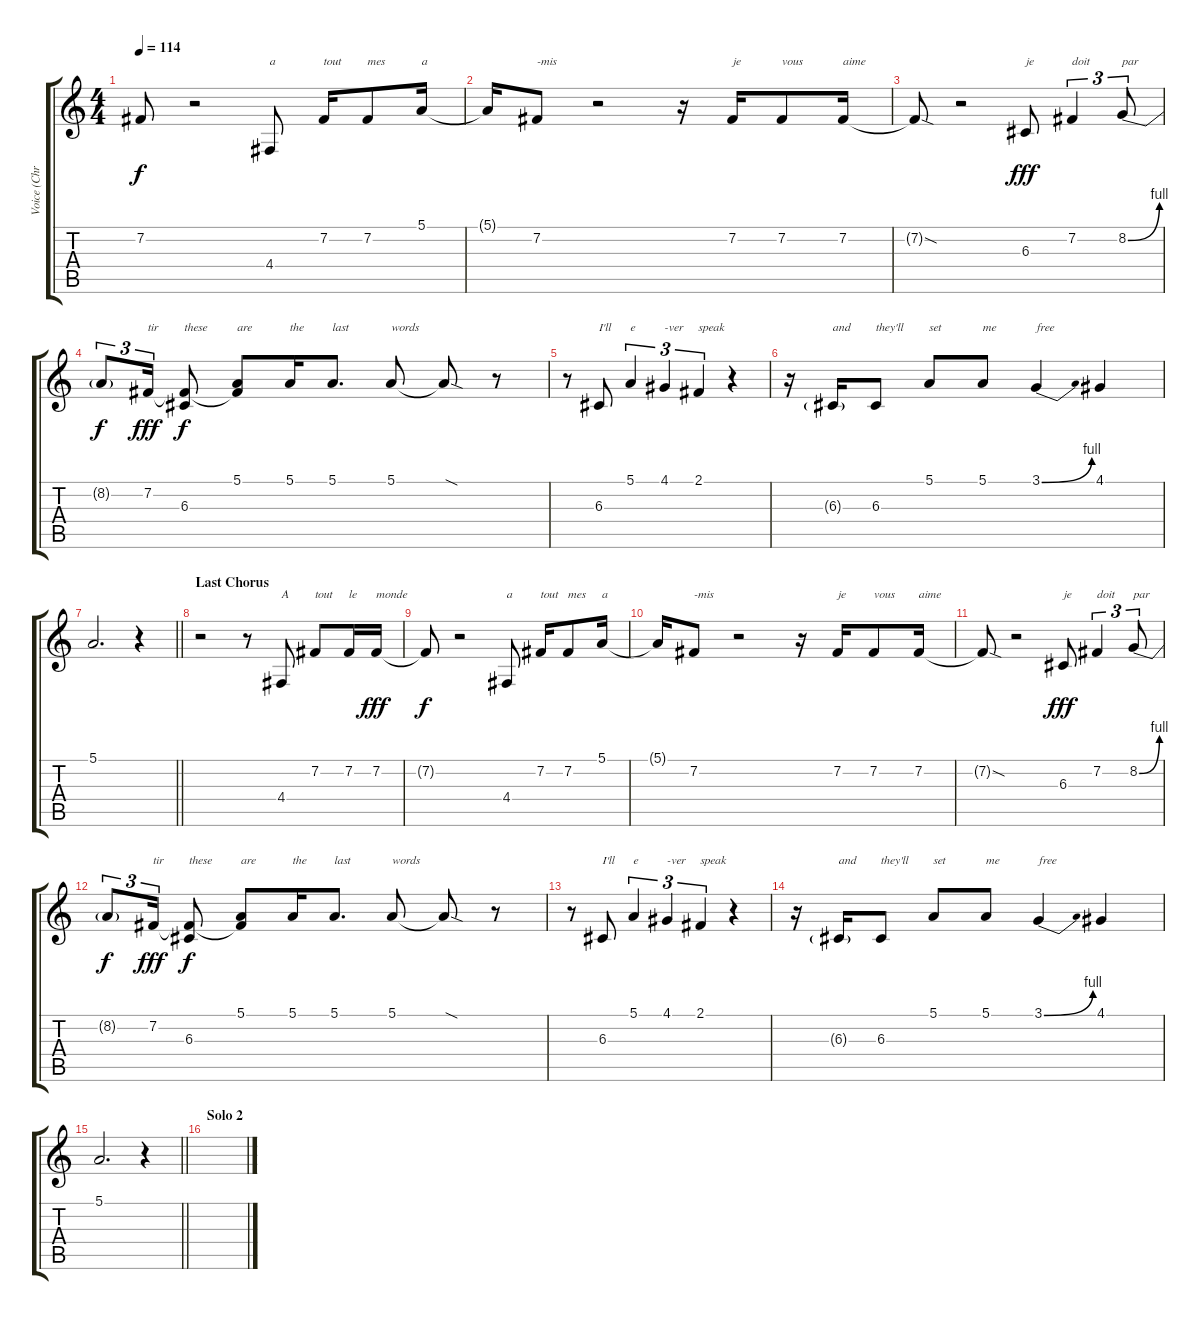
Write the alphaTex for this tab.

\track ("Voice (Christina)" "Voice (Chr") {instrument bassoon}
\staff {score tabs}
\tuning (E4 B3 G3 D3 A2 E2) {hide}
\ts (4 4)
\tempo 114
\clef g2
\ks c
7.2{t}.8{dy f} r.2 4.4.8{txt "a"} 7.2.16{txt "tout"} 7.2.8{txt "mes"} 5.1.16{txt "a"} |
5.1{t}.16 7.2.8{txt "-mis"} r.2 r.16 7.2.16{txt "je"} 7.2.8{txt "vous"} 7.2.16{txt "aime"} |
7.2{sod t}.8 r.2 6.3.8{txt "je" dy fff} 7.2.4{tu (3 2) txt "doit"} 8.2{be (bend 0 0 60 4)}.8{tu (3 2) txt "par"} |
8.2{t}.8{tu (3 2) dy f} 7.2.16{tu (3 2) txt "tir" dy fff} (7.2{t} 6.3).8{txt "these" dy f} (5.1 7.2{t}).8{txt "are"} 5.1.16{txt "the"} 5.1.8{d txt "last"} 5.1.8{txt "words"} 5.1{sod t}.8 r.8 |
r.8 6.3.8{txt "I'll"} 5.1.4{tu (3 2) txt "e"} 4.1.4{tu (3 2) txt "-ver"} 2.1.4{tu (3 2) txt "speak"} r.4 |
r.16 6.3{g}.16{txt "and"} 6.3.8{txt "they'll"} 5.1.8{txt "set"} 5.1.8{txt "me"} 3.1{be (bend 0 0 60 4)}.4{txt "free"} 4.1.4 |
\barLineRight lightlight
5.1.2{d} r.4 |
\section ("" "Last Chorus")
r.2 r.8 4.4.8{txt "A"} 7.2.8{txt "tout"} 7.2.16{txt "le"} 7.2.16{txt "monde" dy fff} |
7.2{t}.8{dy f} r.2 4.4.8{txt "a"} 7.2.16{txt "tout"} 7.2.8{txt "mes"} 5.1.16{txt "a"} |
5.1{t}.16 7.2.8{txt "-mis"} r.2 r.16 7.2.16{txt "je"} 7.2.8{txt "vous"} 7.2.16{txt "aime"} |
7.2{sod t}.8 r.2 6.3.8{txt "je" dy fff} 7.2.4{tu (3 2) txt "doit"} 8.2{be (bend 0 0 60 4)}.8{tu (3 2) txt "par"} |
8.2{t}.8{tu (3 2) dy f} 7.2.16{tu (3 2) txt "tir" dy fff} (7.2{t} 6.3).8{txt "these" dy f} (5.1 7.2{t}).8{txt "are"} 5.1.16{txt "the"} 5.1.8{d txt "last"} 5.1.8{txt "words"} 5.1{sod t}.8 r.8 |
r.8 6.3.8{txt "I'll"} 5.1.4{tu (3 2) txt "e"} 4.1.4{tu (3 2) txt "-ver"} 2.1.4{tu (3 2) txt "speak"} r.4 |
r.16 6.3{g}.16{txt "and"} 6.3.8{txt "they'll"} 5.1.8{txt "set"} 5.1.8{txt "me"} 3.1{be (bend 0 0 60 4)}.4{txt "free"} 4.1.4 |
\barLineRight lightlight
5.1.2{d} r.4 |
\section ("" "Solo 2")
